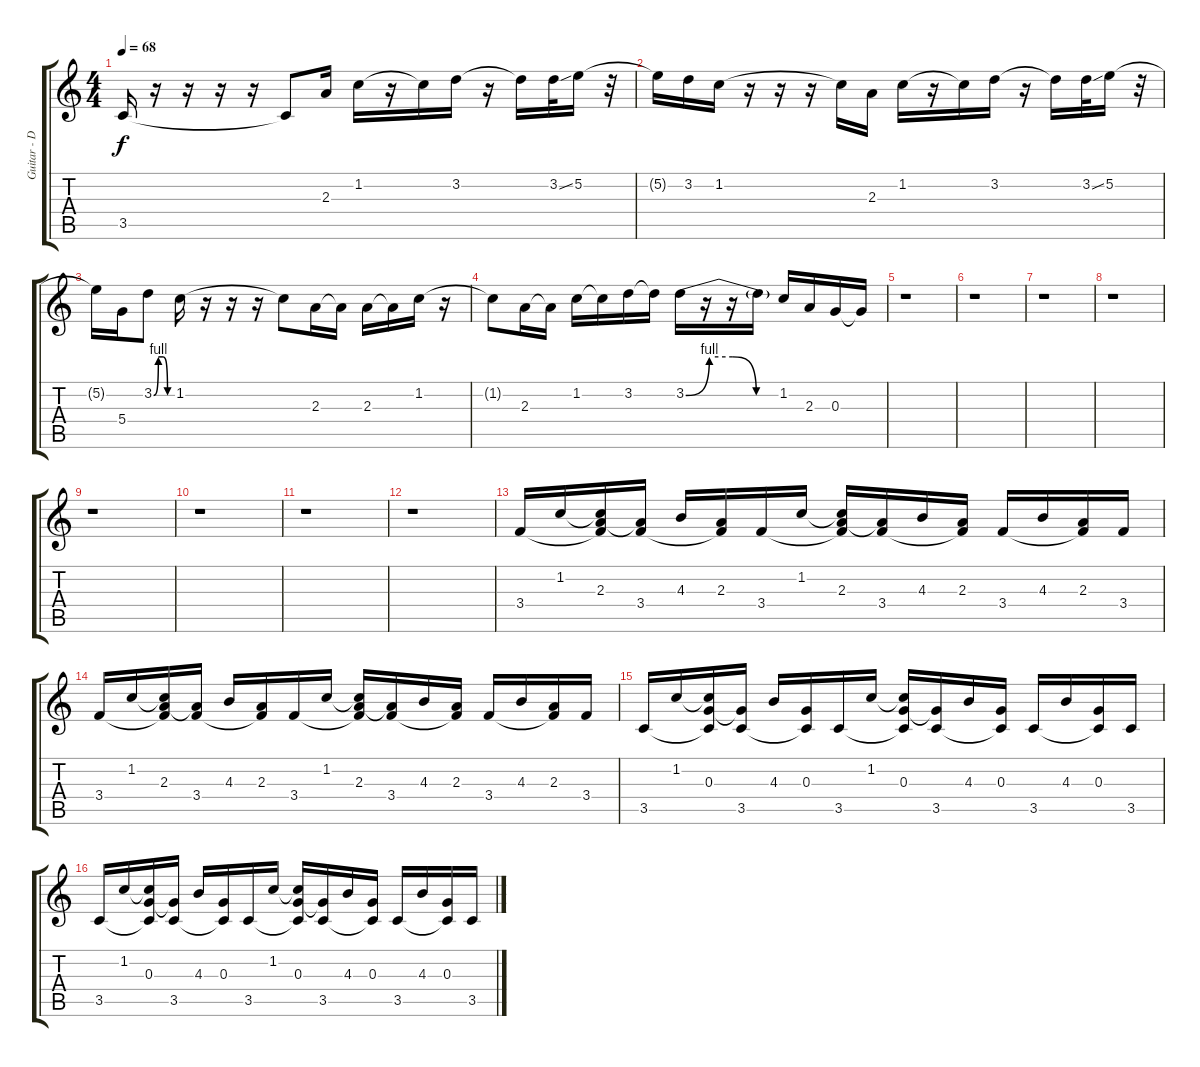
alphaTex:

\track ("Guitar - Distortion (Solo)" "Guitar - D") {instrument distortionguitar}
\staff {score tabs}
\tuning (E4 B3 G3 D3 A2 E2) {hide}
\ts (4 4)
\tempo 68
\clef g2
\ks c
3.5.16{dy f} r.16 r.16 r.16 r.16 3.5{t}.8 2.3.16 1.2.16 r.16 1.2{t}.16 3.2.16 r.16 3.2{t}.16 3.2{ss}.32 5.2.16 r.32 |
5.2{t}.16 3.2.16 1.2.16 r.16 r.16 r.16 1.2{t}.16 2.3.16 1.2.16 r.16 1.2{t}.16 3.2.16 r.16 3.2{t}.16 3.2{ss}.32 5.2.16 r.32 |
5.2{t}.16 5.4.16 3.2{be (custom 0 0 15 4 30 4 45 0 60 0)}.8 1.2.16 r.16 r.16 r.16 1.2{t}.8 2.3.16 2.3{t}.16 2.3.16 2.3{t}.16 1.2.16 r.16 |
1.2{t}.8 2.3.16 2.3{t}.16 1.2.16 1.2{t}.16 3.2.16 3.2{t}.16 3.2{be (custom 0 0 15 4 30 4 45 0 60 0)}.16 r.16 r.16 3.2{t}.16 1.2.16 2.3.16 0.3.16 0.3{t}.16 |
r.1 |
r.1 |
r.1 |
r.1 |
r.1 |
r.1 |
r.1 |
r.1 |
3.4.16{volume 12 instrument electricguitarclean} 1.2.16 (1.2{t} 2.3 3.4{t}).16 (2.3{t} 3.4).16 4.3.16 (2.3 3.4{t}).16 3.4.16 1.2.16 (1.2{t} 2.3 3.4{t}).16 (2.3{t} 3.4).16 4.3.16 (2.3 3.4{t}).16 3.4.16 4.3.16 (2.3 3.4{t}).16 3.4.16 |
3.4.16 1.2.16 (1.2{t} 2.3 3.4{t}).16 (2.3{t} 3.4).16 4.3.16 (2.3 3.4{t}).16 3.4.16 1.2.16 (1.2{t} 2.3 3.4{t}).16 (2.3{t} 3.4).16 4.3.16 (2.3 3.4{t}).16 3.4.16 4.3.16 (2.3 3.4{t}).16 3.4.16 |
3.5.16 1.2.16 (1.2{t} 0.3 3.5{t}).16 (0.3{t} 3.5).16 4.3.16 (0.3 3.5{t}).16 3.5.16 1.2.16 (1.2{t} 0.3 3.5{t}).16 (0.3{t} 3.5).16 4.3.16 (0.3 3.5{t}).16 3.5.16 4.3.16 (0.3 3.5{t}).16 3.5.16 |
3.5.16 1.2.16 (1.2{t} 0.3 3.5{t}).16 (0.3{t} 3.5).16 4.3.16 (0.3 3.5{t}).16 3.5.16 1.2.16 (1.2{t} 0.3 3.5{t}).16 (0.3{t} 3.5).16 4.3.16 (0.3 3.5{t}).16 3.5.16 4.3.16 (0.3 3.5{t}).16 3.5.16
